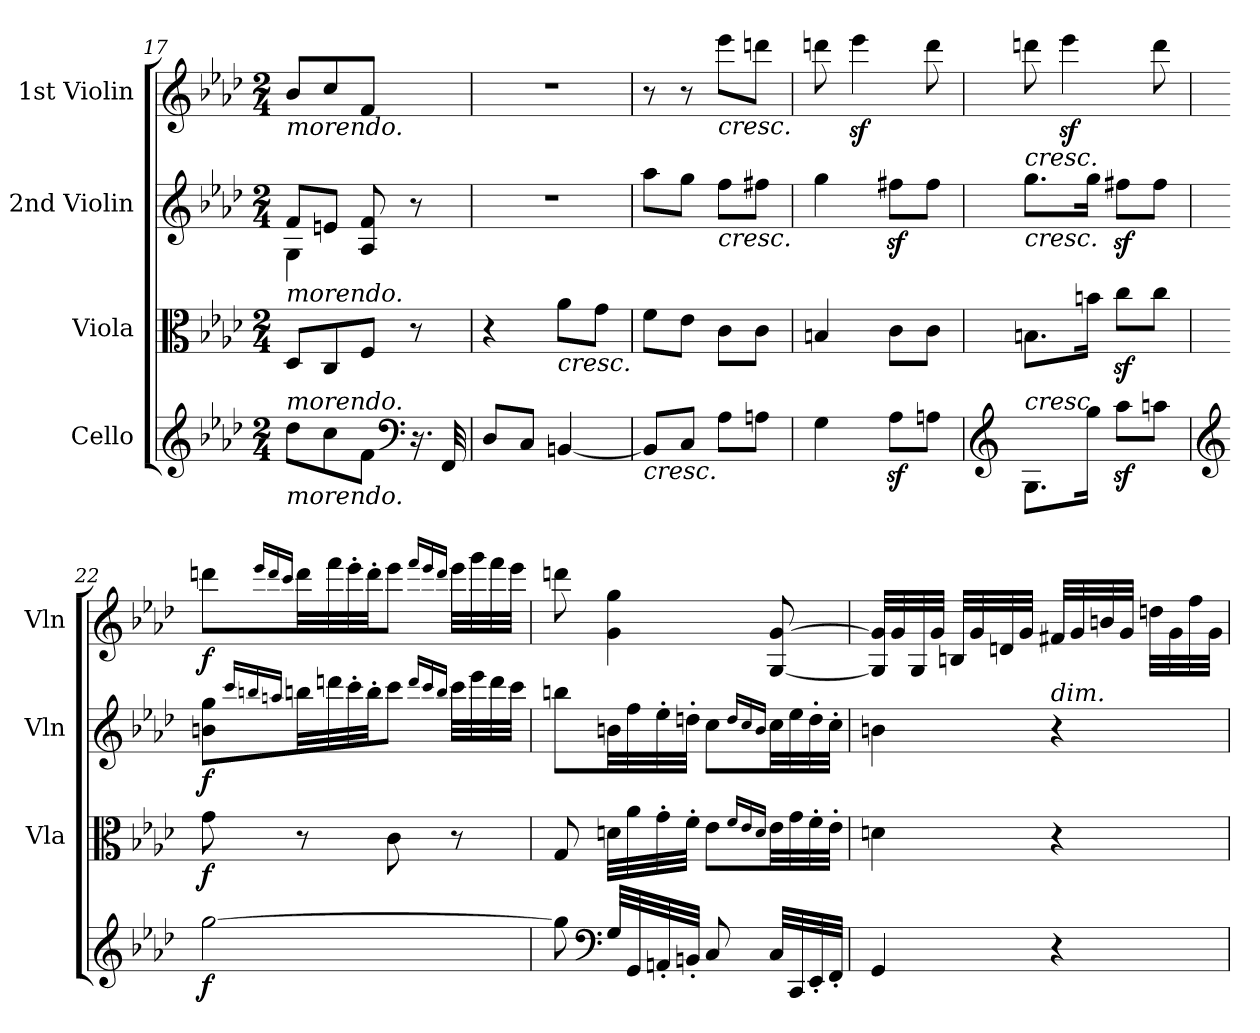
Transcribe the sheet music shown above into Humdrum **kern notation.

**kern	**dynam	**kern	**dynam	**kern	**dynam	**kern	**dynam
*part4	*part4	*part3	*part3	*part2	*part2	*part1	*part1
*staff4	*staff4	*staff3	*staff3	*staff2	*staff2	*staff1	*staff1
*I"Cello	*	*I"Viola	*	*I"2nd Violin	*	*I"1st Violin	*
*	*	*I'Vla	*	*I'Vln	*	*I'Vln	*
!!LO:PB:g=z
*clefG2	*	*clefC3	*	*clefG2	*	*clefG2	*
*k[b-e-a-d-]	*	*k[b-e-a-d-]	*	*k[b-e-a-d-]	*	*k[b-e-a-d-]	*
*f:	*	*f:	*	*f:	*	*f:	*
*M2/4	*	*M2/4	*	*M2/4	*	*M2/4	*
=17	=17	=17	=17	=17	=17	=17	=17
*	*	*	*	*^	*	*	*
!	!	!	!	!	!	!	!LO:TX:b:i:t=morendo.	!
!	!	!	!	!LO:TX:b:i:t=morendo.	!	!	!	!
!LO:TX:a:i:t=morendo.	!	!	!	!	!	!	!	!
!LO:TX:b:i:t=morendo.	!	!	!	!	!	!	!	!
8dd-\L	.	8D-/L	.	8f/L	4G\	.	8b-/L	.
8cc\	.	8C/	.	8en/J	.	.	8cc/	.
8f\J	.	8F/J	.	8A-/ 8f/	4ryy	.	8f/J	.
*clefF4	*	*	*	*	*	*	*	*
16.r	.	8r	.	8r	.	.	8ryy	.
32FF/	.	.	.	.	.	.	.	.
*	*	*	*	*v	*v	*	*	*
=18	=18	=18	=18	=18	=18	=18	=18
8D-/L	.	4r	.	2r	.	2r	.
8C/J	.	.	.	.	.	.	.
!	!	!LO:TX:b:i:t=cresc.	!	!	!	!	!
[4BBn/	.	8a-\L	.	.	.	.	.
.	.	8g\J	.	.	.	.	.
=19	=19	=19	=19	=19	=19	=19	=19
!LO:TX:b:i:t=cresc.	!	!	!	!	!	!	!
8BB/L]	.	8f\L	.	8aa-\L	.	8r	.
8C/J	.	8e-\J	.	8gg\J	.	8r	.
!	!	!	!	!	!	!LO:TX:b:i:t=cresc.	!
!	!	!	!	!LO:TX:b:i:t=cresc.	!	!	!
8A-\L	.	8c\L	.	8ff\L	.	8eee-\L	.
8An\J	.	8c\J	.	8ff#X\J	.	8dddn\J	.
=20	=20	=20	=20	=20	=20	=20	=20
4G\	.	4Bn/	.	4gg\	.	8dddn\	.
.	.	.	.	.	.	4eee-z<\	.
8A-z>\L	.	8c\L	.	8ff#Xz<\L	.	.	.
8An\J	.	8c\J	.	8ff#\J	.	8ddd\	.
=21	=21	=21	=21	=21	=21	=21	=21
*clefG2	*	*	*	*	*	*	*
!	!	!	!	!	!	!LO:TX:b:i:t=cresc.	!
!	!	!	!	!LO:TX:b:i:t=cresc.	!	!	!
!LO:TX:a:i:t=cresc.	!	!	!	!	!	!	!
8.G\L	.	8.Bn\L	.	8.gg\L	.	8dddn\	.
.	.	.	.	.	.	4eee-z<\	.
16gg\Jk	.	16bn\Jk	.	16gg\Jk	.	.	.
8aa-z<\L	.	8ccz<\L	.	8ff#Xz<\L	.	.	.
8aan\J	.	8cc\J	.	8ff#\J	.	8ddd\	.
!!LO:LB:g=z
=22	=22	=22	=22	=22	=22	=22	=22
*clefG2	*	*	*	*	*	*	*
!	!LO:DY:b	!	!LO:DY:b	!	!LO:DY:b	!	!LO:DY:b
[2gg\	f	8g\	f	8bn\ 8gg\L	f	8dddn\L	f
.	.	.	.	16qccc/LL	.	16qeee-/LL	.
.	.	.	.	16qbbn/	.	16qddd/	.
.	.	.	.	16qaan/JJ	.	16qccc/JJ	.
.	.	8r	.	32bb\LL	.	32ddd\LL	.
.	.	.	.	32dddn\	.	32fff\	.
.	.	.	.	32ccc'\	.	32eee-'\	.
.	.	.	.	32bb'\JJ	.	32ddd'\JJ	.
.	.	8c\	.	8ccc\J	.	8eee-\J	.
.	.	.	.	16qddd/LL	.	16qfff/LL	.
.	.	.	.	16qccc/	.	16qeee-/	.
.	.	.	.	16qbb/JJ	.	16qddd/JJ	.
.	.	8r	.	32ccc\LLL	.	32eee-\LLL	.
.	.	.	.	32eee-\	.	32ggg\	.
.	.	.	.	32ddd\	.	32fff\	.
.	.	.	.	32ccc\JJJ	.	32eee-\JJJ	.
=23	=23	=23	=23	=23	=23	=23	=23
8gg\]	.	8G/	.	8bbn\L	.	8dddn\	.
*clefF4	*	*	*	*	*	*	*
32G/LLL	.	32dn\LLL	.	32bn\LL	.	4g\ 4gg\	.
32GG/	.	32a-\	.	32ff\	.	.	.
32AAn'/	.	32g'\	.	32ee-'\	.	.	.
32BBn'/JJJ	.	32f'\JJJ	.	32ddn'\JJJ	.	.	.
8C/	.	8e-\L	.	8cc\L	.	.	.
.	.	16qf/LL	.	16qdd/LL	.	.	.
.	.	16qe-/	.	16qcc/	.	.	.
.	.	16qd/JJ	.	16qb/JJ	.	.	.
32C/LLL	.	32e-\LL	.	32cc\LL	.	[8G/ [8g/	.
32CC/	.	32g\	.	32ee-\	.	.	.
32EE-'/	.	32f'\	.	32dd'\	.	.	.
32FF'/JJJ	.	32e-'\JJJ	.	32cc'\JJJ	.	.	.
!!LO:PB:g=z
=24	=24	=24	=24	=24	=24	=24	=24
4GG/	.	4dn\	.	4bn\	.	32G/] 32g/]LLL	.
.	.	.	.	.	.	32g/	.
.	.	.	.	.	.	32G/	.
.	.	.	.	.	.	32g/JJJ	.
.	.	.	.	.	.	32Bn/LLL	.
.	.	.	.	.	.	32g/	.
.	.	.	.	.	.	32dn/	.
.	.	.	.	.	.	32g/JJJ	.
!	!	!	!	!LO:TX:a:i:t=dim.	!	!	!
4r	.	4r	.	4r	.	32f#X/LLL	.
.	.	.	.	.	.	32g/	.
.	.	.	.	.	.	32bn/	.
.	.	.	.	.	.	32g/JJJ	.
.	.	.	.	.	.	32ddn\LLL	.
.	.	.	.	.	.	32g\	.
.	.	.	.	.	.	32ff\	.
.	.	.	.	.	.	32g\JJJ	.
=	=	=	=	=	=	=	=
*-	*-	*-	*-	*-	*-	*-	*-
